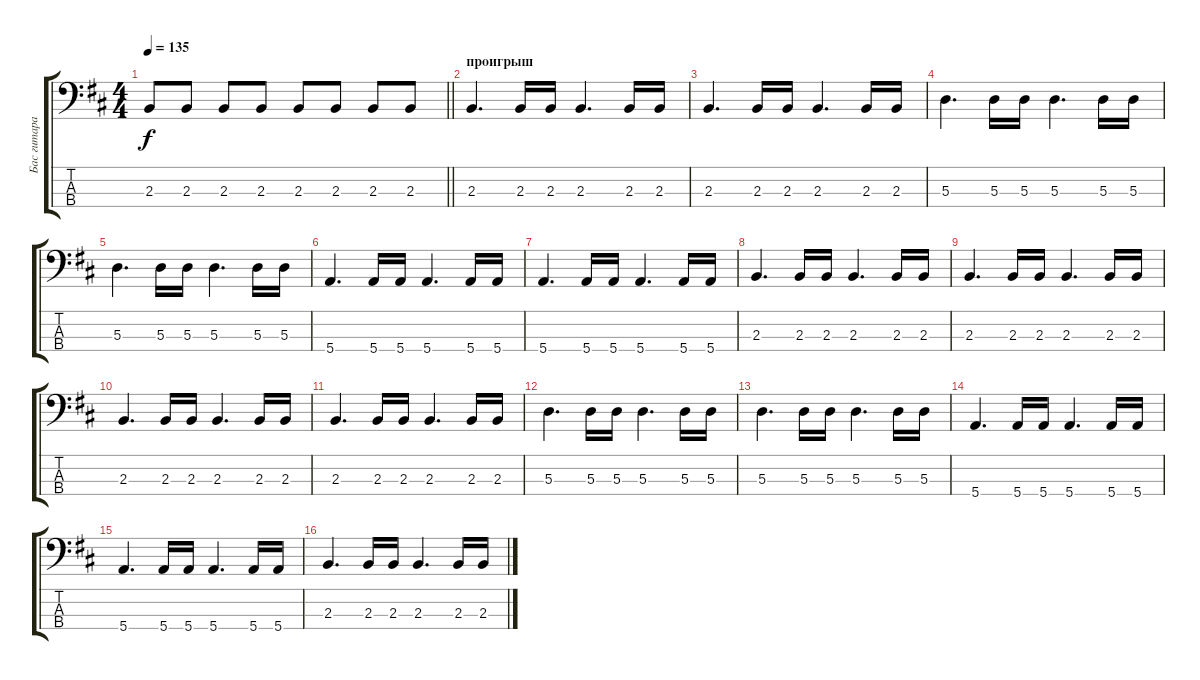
\track ("Бас гитара" "Бас гитара") {solo instrument electricbassfinger}
\staff {score tabs}
\tuning (G2 D2 A1 E1) {hide}
\ts (4 4)
\tempo 135
\clef f4
\barLineRight lightlight
\ks bminor
2.3.8{dy f} 2.3.8 2.3.8 2.3.8 2.3.8 2.3.8 2.3.8 2.3.8 |
\section ("" "проигрыш")
2.3.4{d} 2.3.16 2.3.16 2.3.4{d} 2.3.16 2.3.16 |
2.3.4{d} 2.3.16 2.3.16 2.3.4{d} 2.3.16 2.3.16 |
5.3.4{d} 5.3.16 5.3.16 5.3.4{d} 5.3.16 5.3.16 |
5.3.4{d} 5.3.16 5.3.16 5.3.4{d} 5.3.16 5.3.16 |
5.4.4{d} 5.4.16 5.4.16 5.4.4{d} 5.4.16 5.4.16 |
5.4.4{d} 5.4.16 5.4.16 5.4.4{d} 5.4.16 5.4.16 |
2.3.4{d} 2.3.16 2.3.16 2.3.4{d} 2.3.16 2.3.16 |
2.3.4{d} 2.3.16 2.3.16 2.3.4{d} 2.3.16 2.3.16 |
2.3.4{d} 2.3.16 2.3.16 2.3.4{d} 2.3.16 2.3.16 |
2.3.4{d} 2.3.16 2.3.16 2.3.4{d} 2.3.16 2.3.16 |
5.3.4{d} 5.3.16 5.3.16 5.3.4{d} 5.3.16 5.3.16 |
5.3.4{d} 5.3.16 5.3.16 5.3.4{d} 5.3.16 5.3.16 |
5.4.4{d} 5.4.16 5.4.16 5.4.4{d} 5.4.16 5.4.16 |
5.4.4{d} 5.4.16 5.4.16 5.4.4{d} 5.4.16 5.4.16 |
2.3.4{d} 2.3.16 2.3.16 2.3.4{d} 2.3.16 2.3.16
